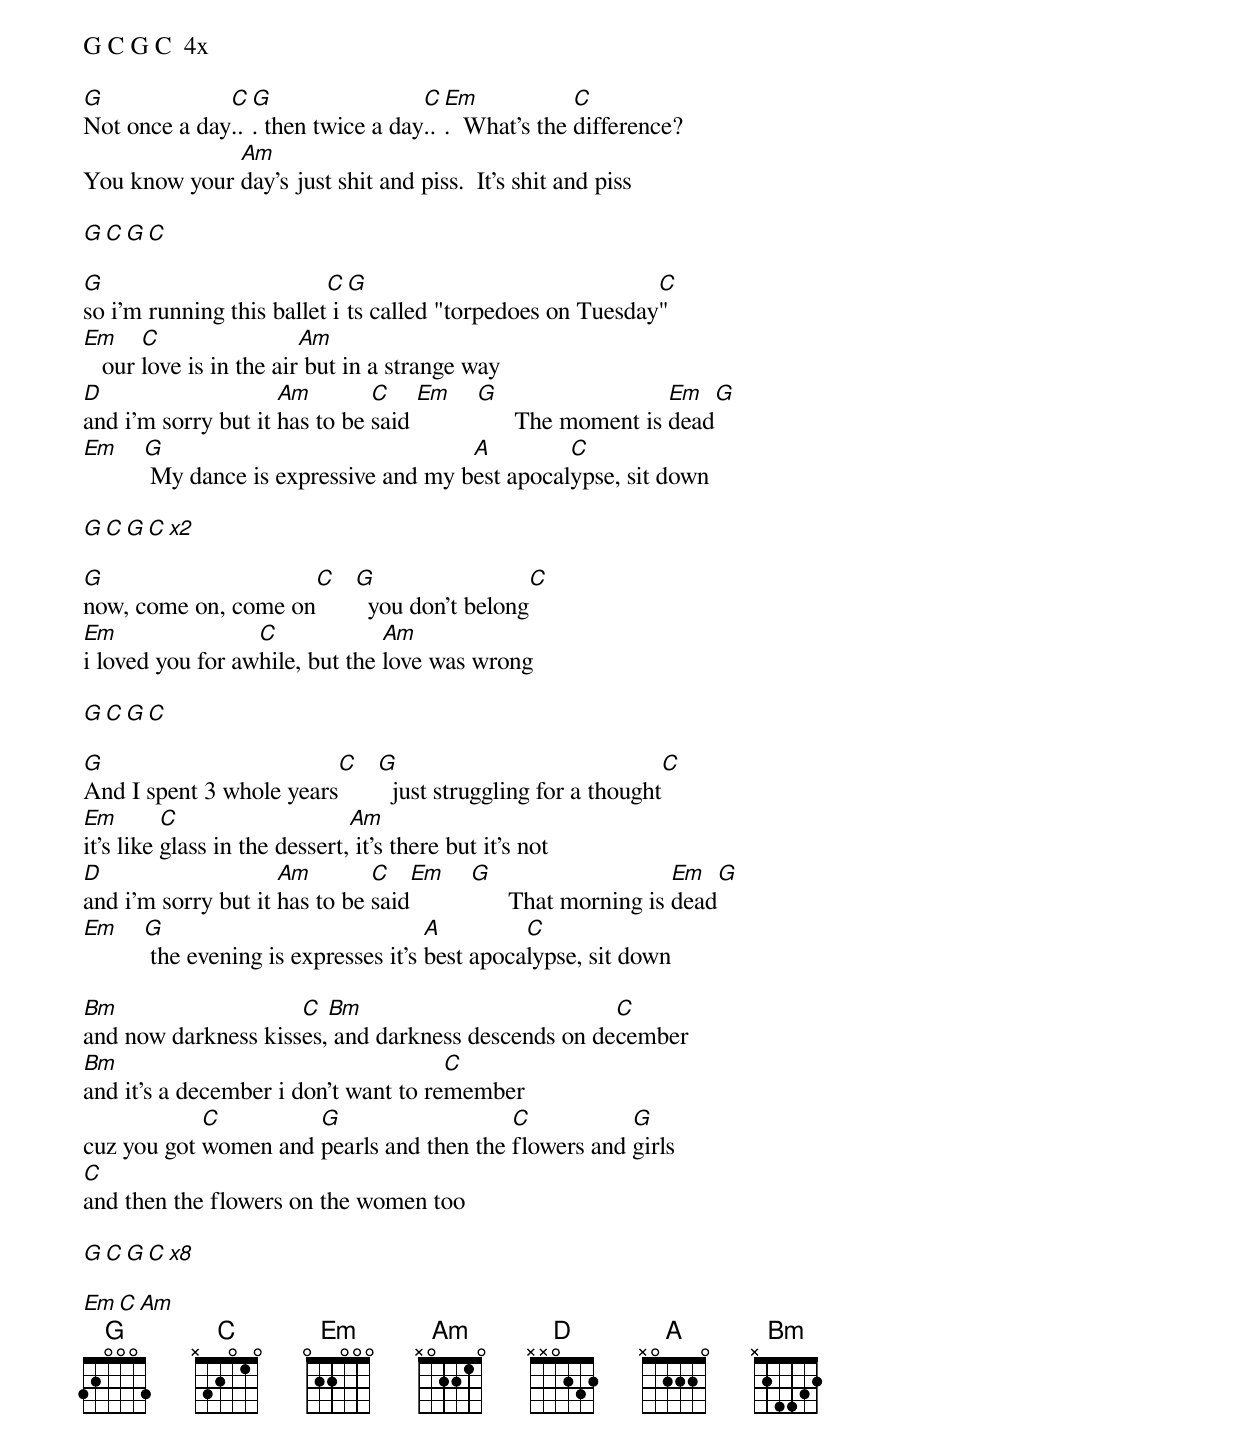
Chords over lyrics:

G C G C  4x

G             C G                 C Em            C
Not once a day... then twice a day...  What's the difference?
              Am
You know your day's just shit and piss.  It's shit and piss

G C G C

G                         C G                              C
so i'm running this ballet its called "torpedoes on Tuesday"
Em     C                 Am
   our love is in the air but in a strange way
D                    Am        C    Em  G                   Em  G
and i'm sorry but it has to be said           The moment is dead
Em  G                               A         C
     My dance is expressive and my best apocalypse, sit down

G C G C x2

G                    C  G                 C
now, come on, come on     you don't belong
Em                C             Am
i loved you for awhile, but the love was wrong

G C G C

G                        C  G                              C
And I spent 3 whole years     just struggling for a thought
Em        C                    Am
it's like glass in the dessert, it's there but it's not
D                    Am        C   Em  G                     Em  G
and i'm sorry but it has to be said          That morning is dead
Em  G                              A         C
     the evening is expresses it's best apocalypse, sit down

Bm                   C  Bm                          C
and now darkness kisses, and darkness descends on december
Bm                                    C
and it's a december i don't want to remember
            C         G                   C           G
cuz you got women and pearls and then the flowers and girls
C
and then the flowers on the women too

G C G C x8

Em  C  Am
